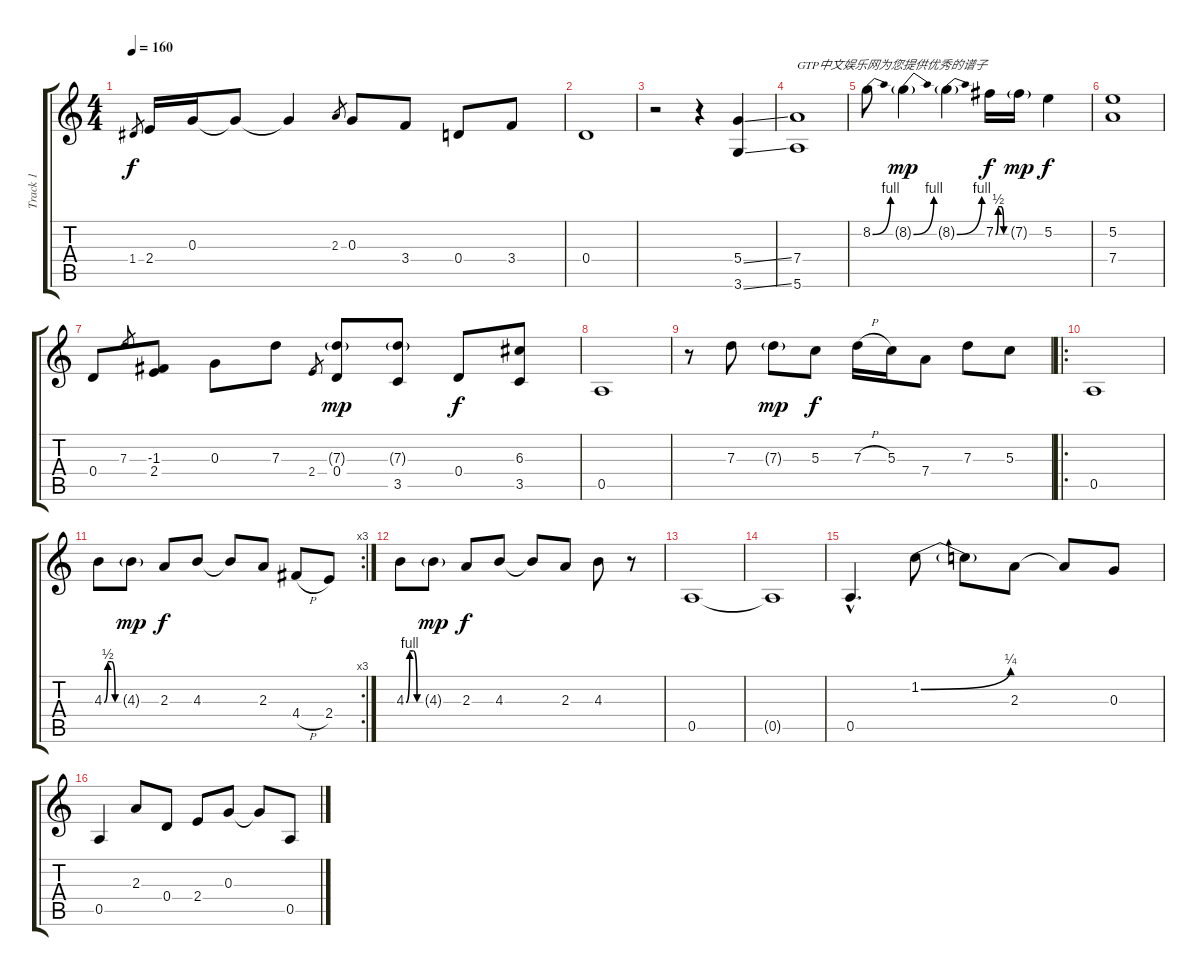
\track ("Track 1" "Track 1") {instrument electricguitarclean}
\staff {score tabs}
\tuning (E4 B3 G3 D3 A2 E2) {hide}
\ts (4 4)
\tempo 160
\clef g2
\ks c
1.4.8{gr dy f instrument electricguitarclean} 2.4.16 0.3.16 0.3{t}.8 0.3{t}.4 2.3.8{gr} 0.3.8 3.4.8 0.4.8 3.4.8 |
0.4.1 |
r.2 r.4 (5.4{ss} 3.6{ss}).4 |
(7.4 5.6).1{txt "GTP中文娱乐网为您提供优秀的谱子"} |
8.2{be (bend 0 0 60 4)}.8 8.2{be (bend 0 0 60 4) g}.4{dy mp} 8.2{be (bend 0 0 60 4) g}.4 7.2{be (custom 0 0 15 2 30 2 45 0 60 0)}.16{dy f} 7.2{g}.16{dy mp} 5.2.4{dy f} |
(5.2 7.4).1 |
0.4.8 7.3.8{gr} (-1.3 2.4).8 0.3.8 7.3.8 2.4.8{gr} (7.3{g} 0.4).8{dy mp} (7.3{g} 3.5).8 0.4.8{dy f} (6.3 3.5).8 |
0.5.1 |
r.8 7.3.8 7.3{g}.8{dy mp} 5.3.8{dy f} 7.3{h}.16 5.3.16 7.4.8 7.3.8 5.3.8 |
\ro
0.5.1 |
\rc 3
4.3{be (custom 0 0 15 2 30 2 45 0 60 0)}.8 4.3{g}.8{dy mp} 2.3.8{dy f} 4.3.8 4.3{t}.8 2.3.8 4.4{h}.8 2.4.8 |
4.3{be (custom 0 0 15 4 30 4 45 0 60 0)}.8 4.3{g}.8{dy mp} 2.3.8{dy f} 4.3.8 4.3{t}.8 2.3.8 4.3.8 r.8 |
0.5.1 |
0.5{t}.1 |
0.5{hac}.4{d} 1.2{be (bend 0 0 60 1)}.8 1.2{t}.8 2.3.8 2.3{t}.8 0.3.8 |
0.5.4 2.3.8 0.4.8 2.4.8 0.3.8 0.3{t}.8 0.5.8
